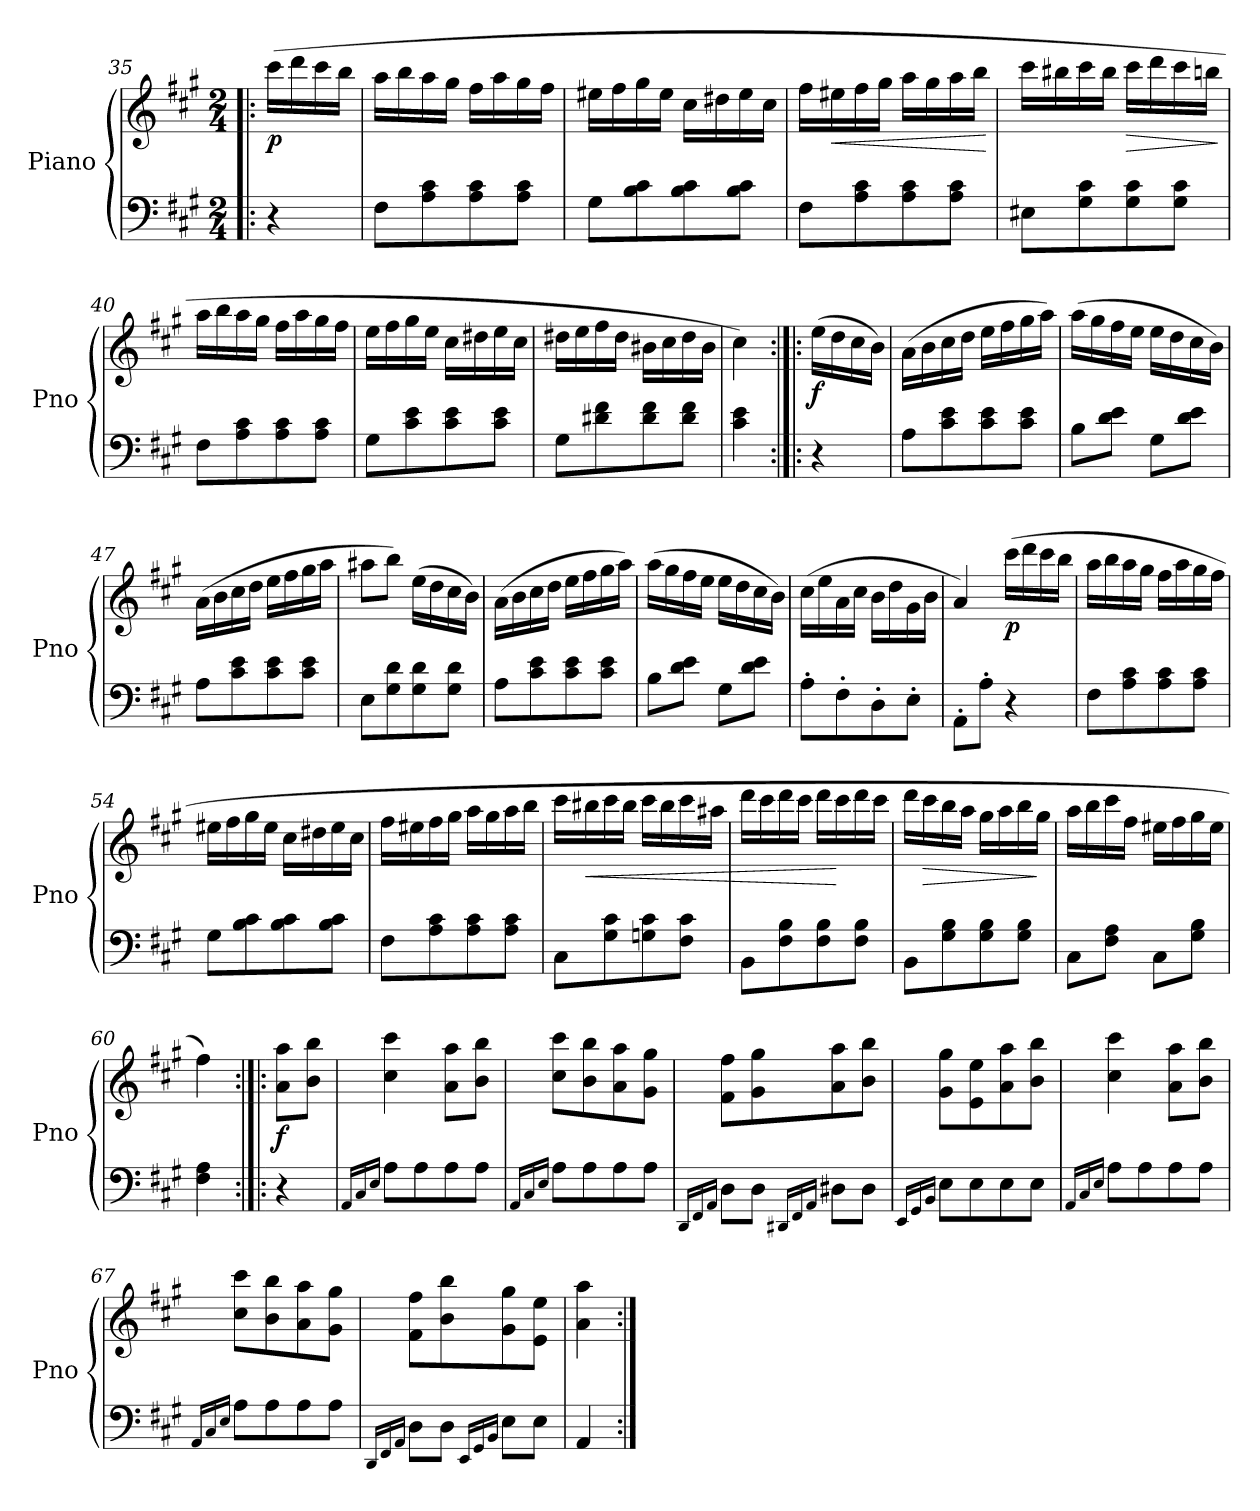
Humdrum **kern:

**kern	**kern	**dynam
*part1	*part1	*part1
*staff2	*staff1	*staff1/2
*I"Piano	*	*
*I'Pno	*	*
*clefF4	*clefG2	*
*k[f#c#g#]	*k[f#c#g#]	*
*A:	*A:	*
*M2/4	*M2/4	*
=35!|:	=35!|:	=35!|:
!	!	!LO:DY:b
4r	(16ccc#\LL	p
.	16ddd\	.
.	16ccc#\	.
.	16bb\JJ	.
=36	=36	=36
8F#\L	16aa\LL	.
.	16bb\	.
8A\ 8c#\	16aa\	.
.	16gg#\JJ	.
8A\ 8c#\	16ff#\LL	.
.	16aa\	.
8A\ 8c#\J	16gg#\	.
.	16ff#\JJ	.
=37	=37	=37
8G#\L	16ee#X\LL	.
.	16ff#\	.
8B\ 8c#\	16gg#\	.
.	16ee#\JJ	.
8B\ 8c#\	16cc#\LL	.
.	16dd#X\	.
8B\ 8c#\J	16ee#\	.
.	16cc#\JJ	.
!!LO:LB:g=z
=38	=38	=38
8F#\L	16ff#\LL	.
!	!	!LO:HP:b
.	16ee#X\	<
8A\ 8c#\	16ff#\	.
.	16gg#\JJ	.
8A\ 8c#\	16aa\LL	.
.	16gg#\	.
8A\ 8c#\J	16aa\	.
.	16bb\JJ	.
.	.	[
=39	=39	=39
8E#X\L	16ccc#\LL	.
.	16bb#X\	.
8G#\ 8c#\	16ccc#\	.
.	16bb#\JJ	.
!	!	!LO:HP:b
8G#\ 8c#\	16ccc#\LL	>
.	16ddd\	.
8G#\ 8c#\J	16ccc#\	.
.	16bbn\JJ	.
.	.	]
=40	=40	=40
8F#\L	16aa\LL	.
.	16bb\	.
8A\ 8c#\	16aa\	.
.	16gg#\JJ	.
8A\ 8c#\	16ff#\LL	.
.	16aa\	.
8A\ 8c#\J	16gg#\	.
.	16ff#\JJ	.
=41	=41	=41
8G#\L	16ee\LL	.
.	16ff#\	.
8c#\ 8e\	16gg#\	.
.	16ee\JJ	.
8c#\ 8e\	16cc#\LL	.
.	16dd#X\	.
8c#\ 8e\J	16ee\	.
.	16cc#\JJ	.
!!LO:LB:g=z
=42	=42	=42
8G#\L	16dd#X\LL	.
.	16ee\	.
8d#X\ 8f#\	16ff#\	.
.	16dd#\JJ	.
8d#\ 8f#\	16b#X\LL	.
.	16cc#\	.
8d#\ 8f#\J	16dd#\	.
.	16b#\JJ	.
=43	=43	=43
4c#\ 4e\	4cc#\)	.
=44:|!|:	=44:|!|:	=44:|!|:
!	!	!LO:DY:b
4r	(16ee\LL	f
.	16dd\	.
.	16cc#\	.
.	16b\JJ)	.
=45	=45	=45
8A\L	(16a\LL	.
.	16b\	.
8c#\ 8e\	16cc#\	.
.	16dd\JJ	.
8c#\ 8e\	16ee\LL	.
.	16ff#\	.
8c#\ 8e\J	16gg#\	.
.	16aa\JJ)	.
=46	=46	=46
8B\L	(16aa\LL	.
.	16gg#\	.
8d\ 8e\J	16ff#\	.
.	16ee\JJ	.
8G#\L	16ee\LL	.
.	16dd\	.
8d\ 8e\J	16cc#\	.
.	16b\JJ)	.
!!LO:LB:g=z
=47	=47	=47
8A\L	(16a\LL	.
.	16b\	.
8c#\ 8e\	16cc#\	.
.	16dd\JJ	.
8c#\ 8e\	16ee\LL	.
.	16ff#\	.
8c#\ 8e\J	16gg#\	.
.	16aa\JJ	.
=48	=48	=48
8E\L	8aa#X\L	.
8G#\ 8d\	8bb\J)	.
8G#\ 8d\	(16ee\LL	.
.	16dd\	.
8G#\ 8d\J	16cc#\	.
.	16b\JJ)	.
=49	=49	=49
8A\L	(16a\LL	.
.	16b\	.
8c#\ 8e\	16cc#\	.
.	16dd\JJ	.
8c#\ 8e\	16ee\LL	.
.	16ff#\	.
8c#\ 8e\J	16gg#\	.
.	16aa\JJ)	.
=50	=50	=50
8B\L	(16aa\LL	.
.	16gg#\	.
8d\ 8e\J	16ff#\	.
.	16ee\JJ	.
8G#\L	16ee\LL	.
.	16dd\	.
8d\ 8e\J	16cc#\	.
.	16b\JJ)	.
!!LO:PB:g=z
=51	=51	=51
8A'\L	(16cc#\LL	.
.	16ee\	.
8F#'\	16a\	.
.	16cc#\JJ	.
8D'\	16b\LL	.
.	16dd\	.
8E'\J	16g#\	.
.	16b\JJ	.
=52	=52	=52
8AA'\L	4a/)	.
8A'\J	.	.
!	!	!LO:DY:b
4r	(16ccc#\LL	p
.	16ddd\	.
.	16ccc#\	.
.	16bb\JJ	.
=53	=53	=53
8F#\L	16aa\LL	.
.	16bb\	.
8A\ 8c#\	16aa\	.
.	16gg#\JJ	.
8A\ 8c#\	16ff#\LL	.
.	16aa\	.
8A\ 8c#\J	16gg#\	.
.	16ff#\JJ	.
=54	=54	=54
8G#\L	16ee#X\LL	.
.	16ff#\	.
8B\ 8c#\	16gg#\	.
.	16ee#\JJ	.
8B\ 8c#\	16cc#\LL	.
.	16dd#X\	.
8B\ 8c#\J	16ee#\	.
.	16cc#\JJ	.
!!LO:LB:g=z
=55	=55	=55
8F#\L	16ff#\LL	.
.	16ee#X\	.
8A\ 8c#\	16ff#\	.
.	16gg#\JJ	.
8A\ 8c#\	16aa\LL	.
.	16gg#\	.
8A\ 8c#\J	16aa\	.
.	16bb\JJ	.
=56	=56	=56
8C#\L	16ccc#\LL	.
!	!	!LO:HP:b
.	16bb#X\	<
8G#\ 8c#\	16ccc#\	.
.	16bb#\JJ	.
8Gn\ 8c#\	16ccc#\LL	.
.	16bb#\	.
8F#\ 8c#\J	16ccc#\	.
.	16aa#X\JJ	.
=57	=57	=57
8BB\L	16ddd\LL	.
.	16ccc#\	.
8F#\ 8B\	16ddd\	.
.	16ccc#\JJ	.
8F#\ 8B\	16ddd\LL	.
.	16ccc#\	[
8F#\ 8B\J	16ddd\	.
.	16ccc#\JJ	.
=58	=58	=58
8BB\L	16ddd\LL	.
!	!	!LO:HP:b
.	16ccc#\	>
8G#\ 8B\	16bb\	.
.	16aa\JJ	.
8G#\ 8B\	16gg#\LL	.
.	16aa\	.
8G#\ 8B\J	16bb\	.
.	16gg#\JJ	]
!!LO:LB:g=z
=59	=59	=59
8C#\L	16aa\LL	.
.	16bb\	.
8F#\ 8A\J	16ccc#\	.
.	16ff#\JJ	.
8C#\L	16ee#X\LL	.
.	16ff#\	.
8G#\ 8B\J	16gg#\	.
.	16ee#\JJ	.
=60	=60	=60
4F#\ 4A\	4ff#\)	.
=61:|!|:	=61:|!|:	=61:|!|:
!	!	!LO:DY:b
4r	8a\ 8aa\L	f
.	8b\ 8bb\J	.
=62	=62	=62
16qAA/LL	.	.
16qC#/	.	.
16qE/JJ	.	.
8A\L	4cc#\ 4ccc#\	.
8A\	.	.
8A\	8a\ 8aa\L	.
8A\J	8b\ 8bb\J	.
=63	=63	=63
16qAA/LL	.	.
16qC#/	.	.
16qE/JJ	.	.
8A\L	8cc#\ 8ccc#\L	.
8A\	8b\ 8bb\	.
8A\	8a\ 8aa\	.
8A\J	8g#\ 8gg#\J	.
!!LO:LB:g=z
=64	=64	=64
16qDD/LL	.	.
16qFF#/	.	.
16qAA/JJ	.	.
8D\L	8f#\ 8ff#\L	.
8D\J	8g#\ 8gg#\	.
16qDD#X/LL	.	.
16qFF#/	.	.
16qAA/JJ	.	.
8D#X\L	8a\ 8aa\	.
8D#\J	8b\ 8bb\J	.
=65	=65	=65
16qEE/LL	.	.
16qGG#/	.	.
16qBB/JJ	.	.
8E\L	8g#\ 8gg#\L	.
8E\	8e\ 8ee\	.
8E\	8a\ 8aa\	.
8E\J	8b\ 8bb\J	.
=66	=66	=66
16qAA/LL	.	.
16qC#/	.	.
16qE/JJ	.	.
8A\L	4cc#\ 4ccc#\	.
8A\	.	.
8A\	8a\ 8aa\L	.
8A\J	8b\ 8bb\J	.
=67	=67	=67
16qAA/LL	.	.
16qC#/	.	.
16qE/JJ	.	.
8A\L	8cc#\ 8ccc#\L	.
8A\	8b\ 8bb\	.
8A\	8a\ 8aa\	.
8A\J	8g#\ 8gg#\J	.
!!LO:LB:g=z
=68	=68	=68
16qDD/LL	.	.
16qFF#/	.	.
16qAA/JJ	.	.
8D\L	8f#\ 8ff#\L	.
8D\J	8b\ 8bb\	.
16qEE/LL	.	.
16qGG#/	.	.
16qBB/JJ	.	.
8E\L	8g#\ 8gg#\	.
8E\J	8e\ 8ee\J	.
=69	=69	=69
4AA/	4a\ 4aa\	.
=:|!	=:|!	=:|!
*-	*-	*-
